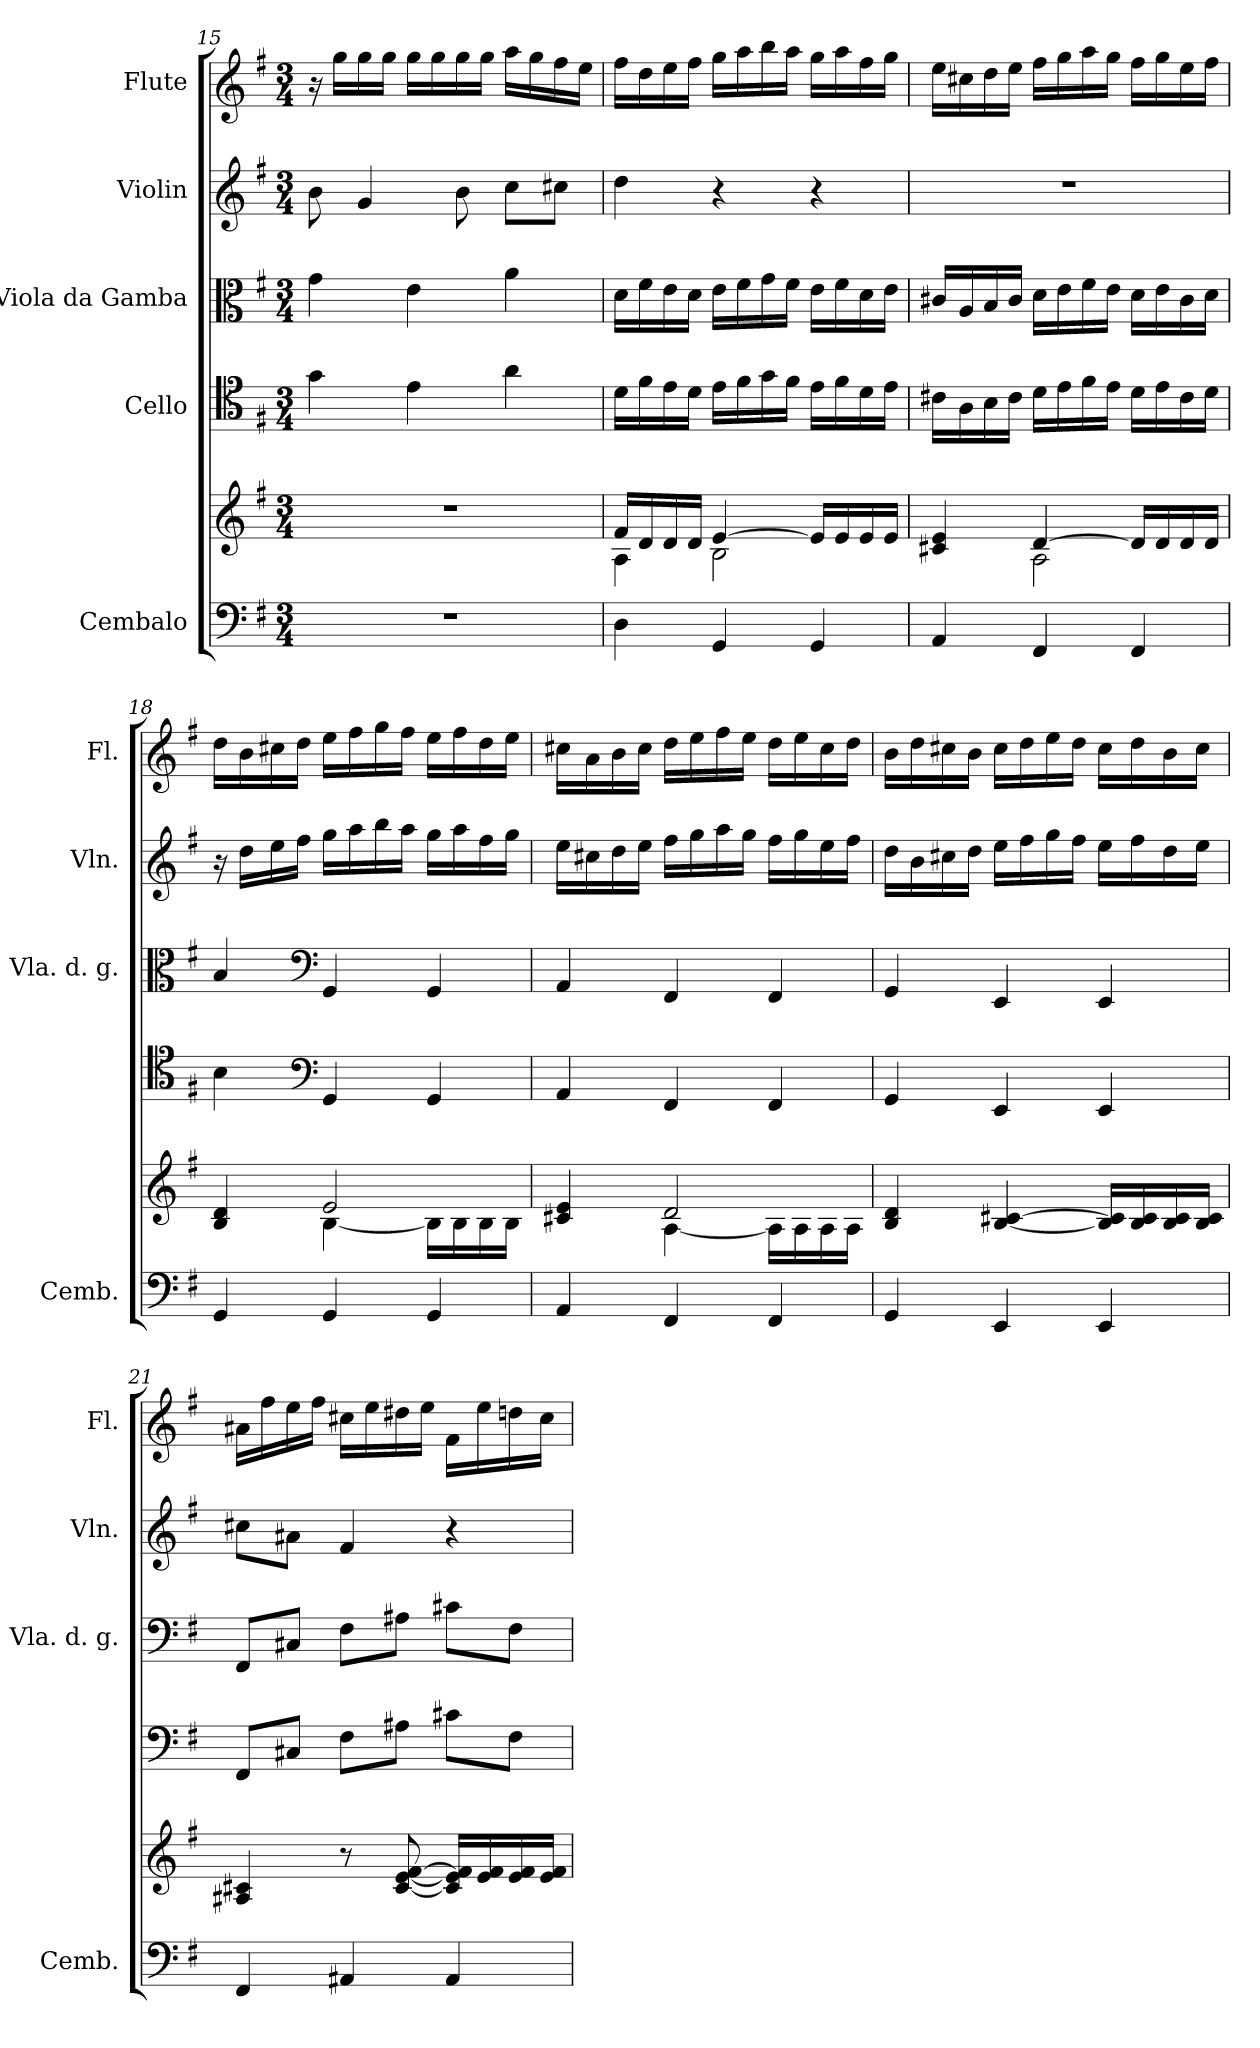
**kern	**kern	**kern	**kern	**kern	**kern
*part5	*part5	*part4	*part3	*part2	*part1
*staff6	*staff5	*staff4	*staff3	*staff2	*staff1
*I"Cembalo	*	*I"Cello	*I"Viola da Gamba	*I"Violin	*I"Flute
*I'Cemb.	*	*	*I'Vla. d. g.	*I'Vln.	*I'Fl.
!!LO:LB:g=z
*clefF4	*clefG2	*clefC4	*clefC3	*clefG2	*clefG2
*k[f#]	*k[f#]	*k[f#]	*k[f#]	*k[f#]	*k[f#]
*M3/4	*M3/4	*M3/4	*M3/4	*M3/4	*M3/4
=15	=15	=15	=15	=15	=15
2.r	2.r	4g\	4g\	8b\	16r
.	.	.	.	.	16gg\LL
.	.	.	.	4g/	16gg\
.	.	.	.	.	16gg\JJ
.	.	4e\	4e\	.	16gg\LL
.	.	.	.	.	16gg\
.	.	.	.	8b\	16gg\
.	.	.	.	.	16gg\JJ
.	.	4a\	4a\	8cc\L	16aa\LL
.	.	.	.	.	16gg\
.	.	.	.	8cc#X\J	16ff#\
.	.	.	.	.	16ee\JJ
=16	=16	=16	=16	=16	=16
*	*^	*	*	*	*
4D\	16f#/LL	4A\	16d\LL	16d\LL	4dd\	16ff#\LL
.	16d/	.	16f#\	16f#\	.	16dd\
.	16d/	.	16e\	16e\	.	16ee\
.	16d/JJ	.	16d\JJ	16d\JJ	.	16ff#\JJ
4GG/	[4e/	2B\	16e\LL	16e\LL	4r	16gg\LL
.	.	.	16f#\	16f#\	.	16aa\
.	.	.	16g\	16g\	.	16bb\
.	.	.	16f#\JJ	16f#\JJ	.	16aa\JJ
4GG/	16e/LL]	.	16e\LL	16e\LL	4r	16gg\LL
.	16e/	.	16f#\	16f#\	.	16aa\
.	16e/	.	16d\	16d\	.	16ff#\
.	16e/JJ	.	16e\JJ	16e\JJ	.	16gg\JJ
=17	=17	=17	=17	=17	=17	=17
4AA/	4c#X/ 4e/	4ryy	16c#X\LL	16c#X/LL	2.r	16ee\LL
.	.	.	16A\	16A/	.	16cc#X\
.	.	.	16B\	16B/	.	16dd\
.	.	.	16c#\JJ	16c#/JJ	.	16ee\JJ
4FF#/	[4d/	2A\	16d\LL	16d\LL	.	16ff#\LL
.	.	.	16e\	16e\	.	16gg\
.	.	.	16f#\	16f#\	.	16aa\
.	.	.	16e\JJ	16e\JJ	.	16gg\JJ
4FF#/	16d/LL]	.	16d\LL	16d\LL	.	16ff#\LL
.	16d/	.	16e\	16e\	.	16gg\
.	16d/	.	16c#\	16c#\	.	16ee\
.	16d/JJ	.	16d\JJ	16d\JJ	.	16ff#\JJ
!!LO:PB:g=z
=18	=18	=18	=18	=18	=18	=18
4GG/	4B/ 4d/	4ryy	4B\	4B/	16r	16dd\LL
.	.	.	.	.	16dd\LL	16b\
.	.	.	.	.	16ee\	16cc#X\
.	.	.	.	.	16ff#\JJ	16dd\JJ
*	*	*	*clefF4	*clefF4	*	*
4GG/	2e/	[4B\	4GG/	4GG/	16gg\LL	16ee\LL
.	.	.	.	.	16aa\	16ff#\
.	.	.	.	.	16bb\	16gg\
.	.	.	.	.	16aa\JJ	16ff#\JJ
4GG/	.	16B\LL]	4GG/	4GG/	16gg\LL	16ee\LL
.	.	16B\	.	.	16aa\	16ff#\
.	.	16B\	.	.	16ff#\	16dd\
.	.	16B\JJ	.	.	16gg\JJ	16ee\JJ
=19	=19	=19	=19	=19	=19	=19
4AA/	4c#X/ 4e/	4ryy	4AA/	4AA/	16ee\LL	16cc#X\LL
.	.	.	.	.	16cc#X\	16a\
.	.	.	.	.	16dd\	16b\
.	.	.	.	.	16ee\JJ	16cc#\JJ
4FF#/	2d/	[4A\	4FF#/	4FF#/	16ff#\LL	16dd\LL
.	.	.	.	.	16gg\	16ee\
.	.	.	.	.	16aa\	16ff#\
.	.	.	.	.	16gg\JJ	16ee\JJ
4FF#/	.	16A\LL]	4FF#/	4FF#/	16ff#\LL	16dd\LL
.	.	16A\	.	.	16gg\	16ee\
.	.	16A\	.	.	16ee\	16cc#\
.	.	16A\JJ	.	.	16ff#\JJ	16dd\JJ
*	*v	*v	*	*	*	*
!!LO:LB:g=z
=20	=20	=20	=20	=20	=20
4GG/	4B/ 4d/	4GG/	4GG/	16dd\LL	16b\LL
.	.	.	.	16b\	16dd\
.	.	.	.	16cc#X\	16cc#X\
.	.	.	.	16dd\JJ	16b\JJ
4EE/	[4B/ [4c#X/	4EE/	4EE/	16ee\LL	16cc#\LL
.	.	.	.	16ff#\	16dd\
.	.	.	.	16gg\	16ee\
.	.	.	.	16ff#\JJ	16dd\JJ
4EE/	16B/] 16c#/]LL	4EE/	4EE/	16ee\LL	16cc#\LL
.	16B/ 16c#/	.	.	16ff#\	16dd\
.	16B/ 16c#/	.	.	16dd\	16b\
.	16B/ 16c#/JJ	.	.	16ee\JJ	16cc#\JJ
=21	=21	=21	=21	=21	=21
4FF#/	4A#X/ 4c#X/	8FF#/L	8FF#/L	8cc#X\L	16a#X\LL
.	.	.	.	.	16ff#\
.	.	8C#X/J	8C#X/J	8a#X\J	16ee\
.	.	.	.	.	16ff#\JJ
4AA#X/	8r	8F#\L	8F#\L	4f#/	16cc#X\LL
.	.	.	.	.	16ee\
.	[8c#/ [8e/ [8f#/	8A#X\J	8A#X\J	.	16dd#X\
.	.	.	.	.	16ee\JJ
4AA#/	16c#/] 16e/] 16f#/]LL	8c#X\L	8c#X\L	4r	16f#\LL
.	16e/ 16f#/	.	.	.	16ee\
.	16e/ 16f#/	8F#\J	8F#\J	.	16ddn\
.	16e/ 16f#/JJ	.	.	.	16cc#\JJ
=	=	=	=	=	=
*-	*-	*-	*-	*-	*-
